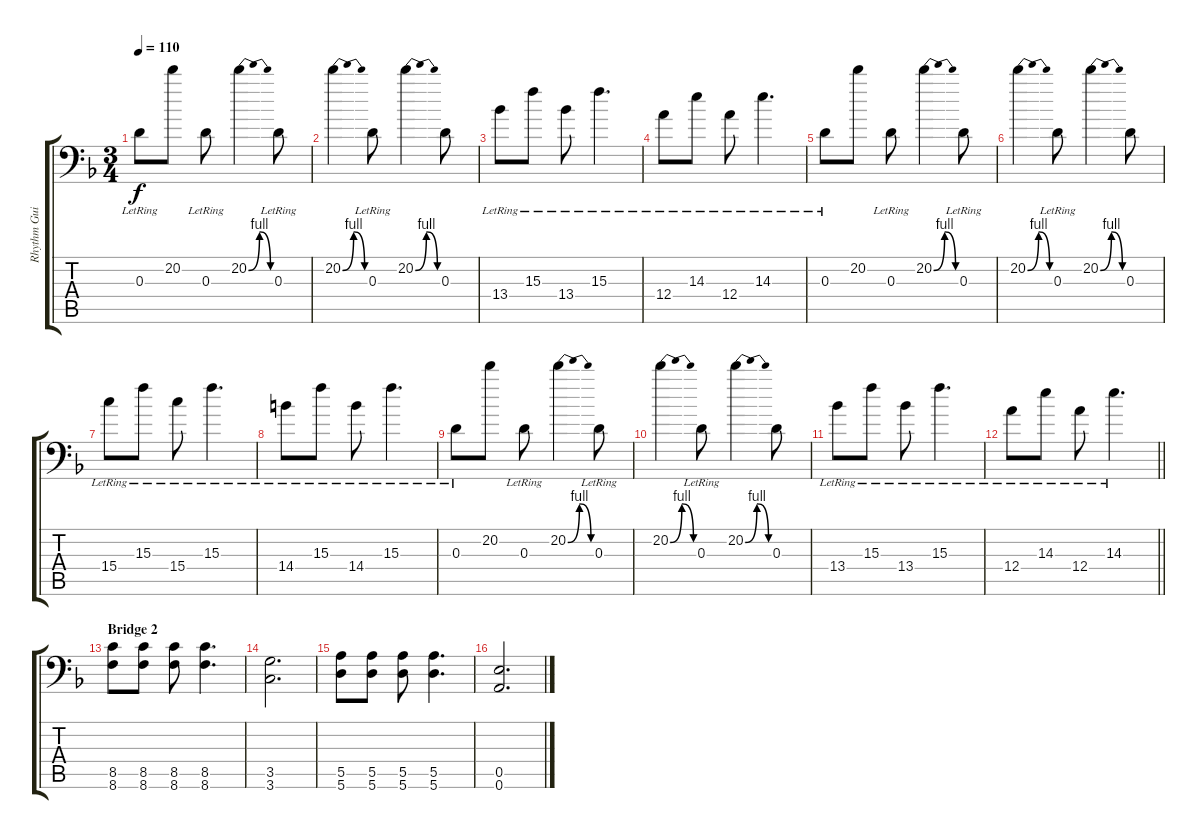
\track ("Rhythm Guitar" "Rhythm Gui") {instrument distortionguitar}
\staff {score tabs}
\tuning (B3 Gb3 D3 A2 E2 A1) {hide}
\ts (3 4)
\tempo 110
\clef f4
\ks dminor
0.3{lr}.8{dy f} 20.2.8 0.3{lr}.8 20.2{be (bendrelease 0 0 15 4 30 4 60 0)}.4 0.3{lr}.8 |
20.2{be (bendrelease 0 0 16 4 30 4 60 0)}.4 0.3{lr}.8 20.2{be (bendrelease 0 0 15 4 30 4 60 0)}.4 0.3.8 |
13.4{lr}.8 15.3{lr}.8 13.4{lr}.8 15.3{lr}.4{d} |
12.4{lr}.8 14.3{lr}.8 12.4{lr}.8 14.3{lr}.4{d} |
0.3{lr}.8 20.2.8 0.3{lr}.8 20.2{be (bendrelease 0 0 15 4 30 4 60 0)}.4 0.3{lr}.8 |
20.2{be (bendrelease 0 0 16 4 30 4 60 0)}.4 0.3{lr}.8 20.2{be (bendrelease 0 0 15 4 30 4 60 0)}.4 0.3.8 |
15.4{lr}.8 15.3{lr}.8 15.4{lr}.8 15.3{lr}.4{d} |
14.4{lr}.8 15.3{lr}.8 14.4{lr}.8 15.3{lr}.4{d} |
0.3{lr}.8 20.2.8 0.3{lr}.8 20.2{be (bendrelease 0 0 15 4 30 4 60 0)}.4 0.3{lr}.8 |
20.2{be (bendrelease 0 0 16 4 30 4 60 0)}.4 0.3{lr}.8 20.2{be (bendrelease 0 0 15 4 30 4 60 0)}.4 0.3.8 |
13.4{lr}.8 15.3{lr}.8 13.4{lr}.8 15.3{lr}.4{d} |
\barLineRight lightlight
12.4{lr}.8 14.3{lr}.8 12.4{lr}.8 14.3{lr}.4{d} |
\section ("" "Bridge 2")
(8.5 8.6).8{instrument distortionguitar} (8.5 8.6).8 (8.5 8.6).8 (8.5 8.6).4{d} |
(3.5 3.6).2{d} |
(5.5 5.6).8 (5.5 5.6).8 (5.5 5.6).8 (5.5 5.6).4{d} |
(0.5 0.6).2{d}
